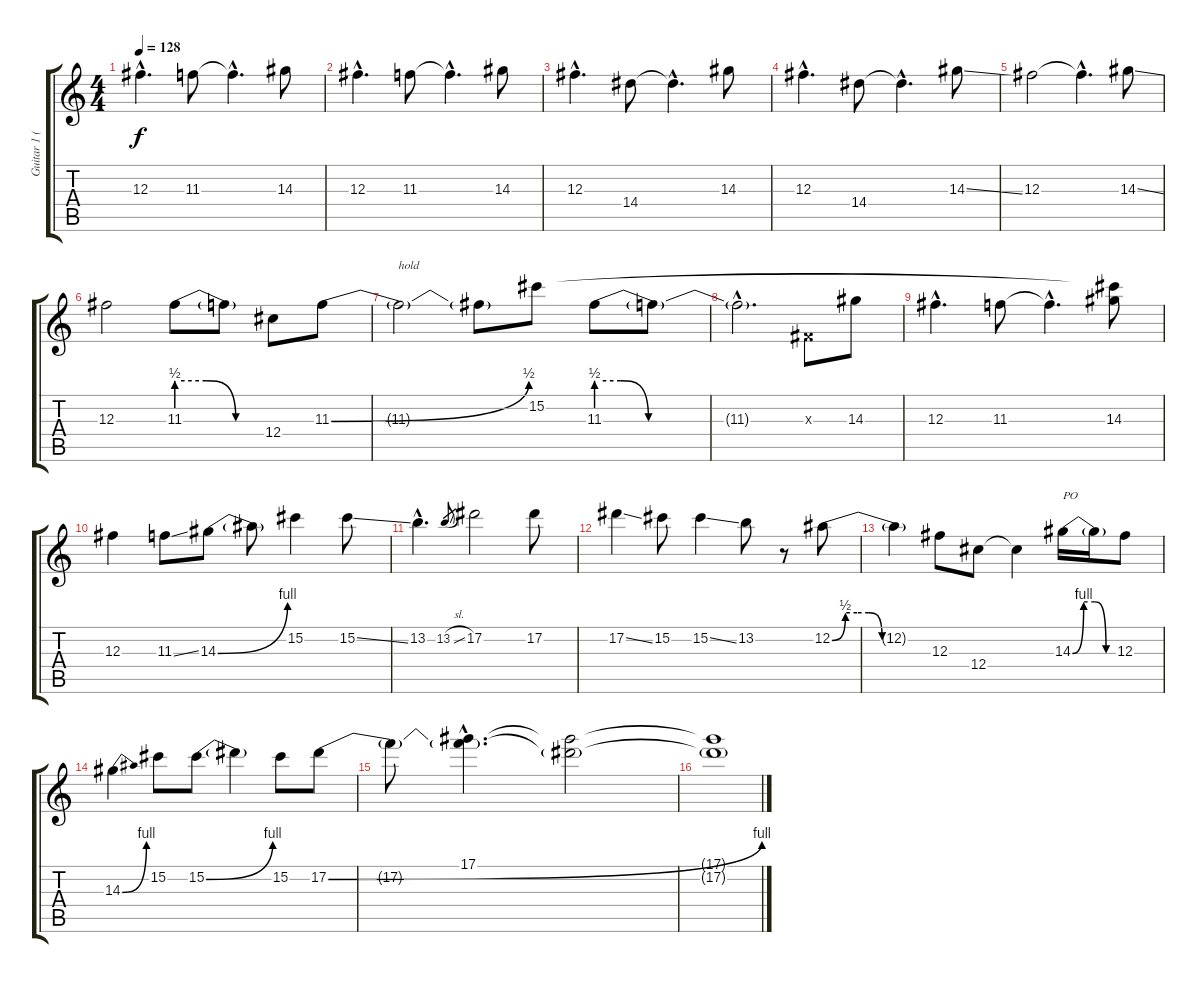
\track ("Guitar 1 (Slash)" "Guitar 1 (") {instrument distortionguitar}
\staff {score tabs}
\tuning (Eb4 Bb3 Gb3 Db3 Ab2 Eb2) {hide}
\ts (4 4)
\tempo 128
\clef g2
\ks c
12.3{hac}.4{d dy f} 11.3.8 11.3{hac t}.4{d} 14.3.8 |
12.3{hac}.4{d} 11.3.8 11.3{hac t}.4{d} 14.3.8 |
12.3{hac}.4{d} 14.4.8 14.4{hac t}.4{d} 14.3.8 |
12.3{hac}.4{d} 14.4.8 14.4{hac t}.4{d} 14.3{ss}.8 |
12.3.2 12.3{hac t}.4{d} 14.3{ss}.8 |
12.3.2 11.3{be (custom 0 2 20 2 40 0 60 0)}.8 11.3{t}.8 12.4.8 11.3{be (bend 0 0 60 2)}.8 |
11.3{t}.2{txt "hold"} 11.3{t}.8 15.2.8 11.3{be (custom 0 2 7 2 15 0 20 0 40 0 60 0)}.8 11.3{t}.8 |
11.3{hac t}.2{d} 0.3{x}.8 14.3.8 |
12.3{hac}.4{d} 11.3.8 11.3{hac t}.4{d} (15.2{t} 14.3).8 |
12.3.4 11.3{ss}.8 14.3{be (bend 0 0 60 4)}.8 14.3{t}.8 15.2.4 15.2{ss}.8 |
13.2{hac}.4{d} 13.2{sl}.8{gr} 17.2.2 17.2.8 |
17.2{ss}.4 15.2.8 15.2{ss}.4 13.2.8 r.8 12.2{be (custom 0 0 8 2 15 2 22 2 30 0 45 0 60 0)}.8 |
12.2{t}.4 12.3.8 12.4.8 12.4{t}.4 14.3{be (custom 0 0 15 4 30 4 45 0 60 0)}.16{txt "PO"} 14.3{t}.16 12.3.8 |
14.3{be (bend 0 0 60 4)}.4 15.2.8 15.2{be (bend 0 0 60 4)}.8 15.2{t}.4 15.2.8 17.2{be (bend 0 0 60 4)}.8 |
17.2{t}.8 (17.1{hac} 17.2{hac t}).4{d} (17.1{t} 17.2{t}).2 |
(17.1{t} 17.2{t}).1
